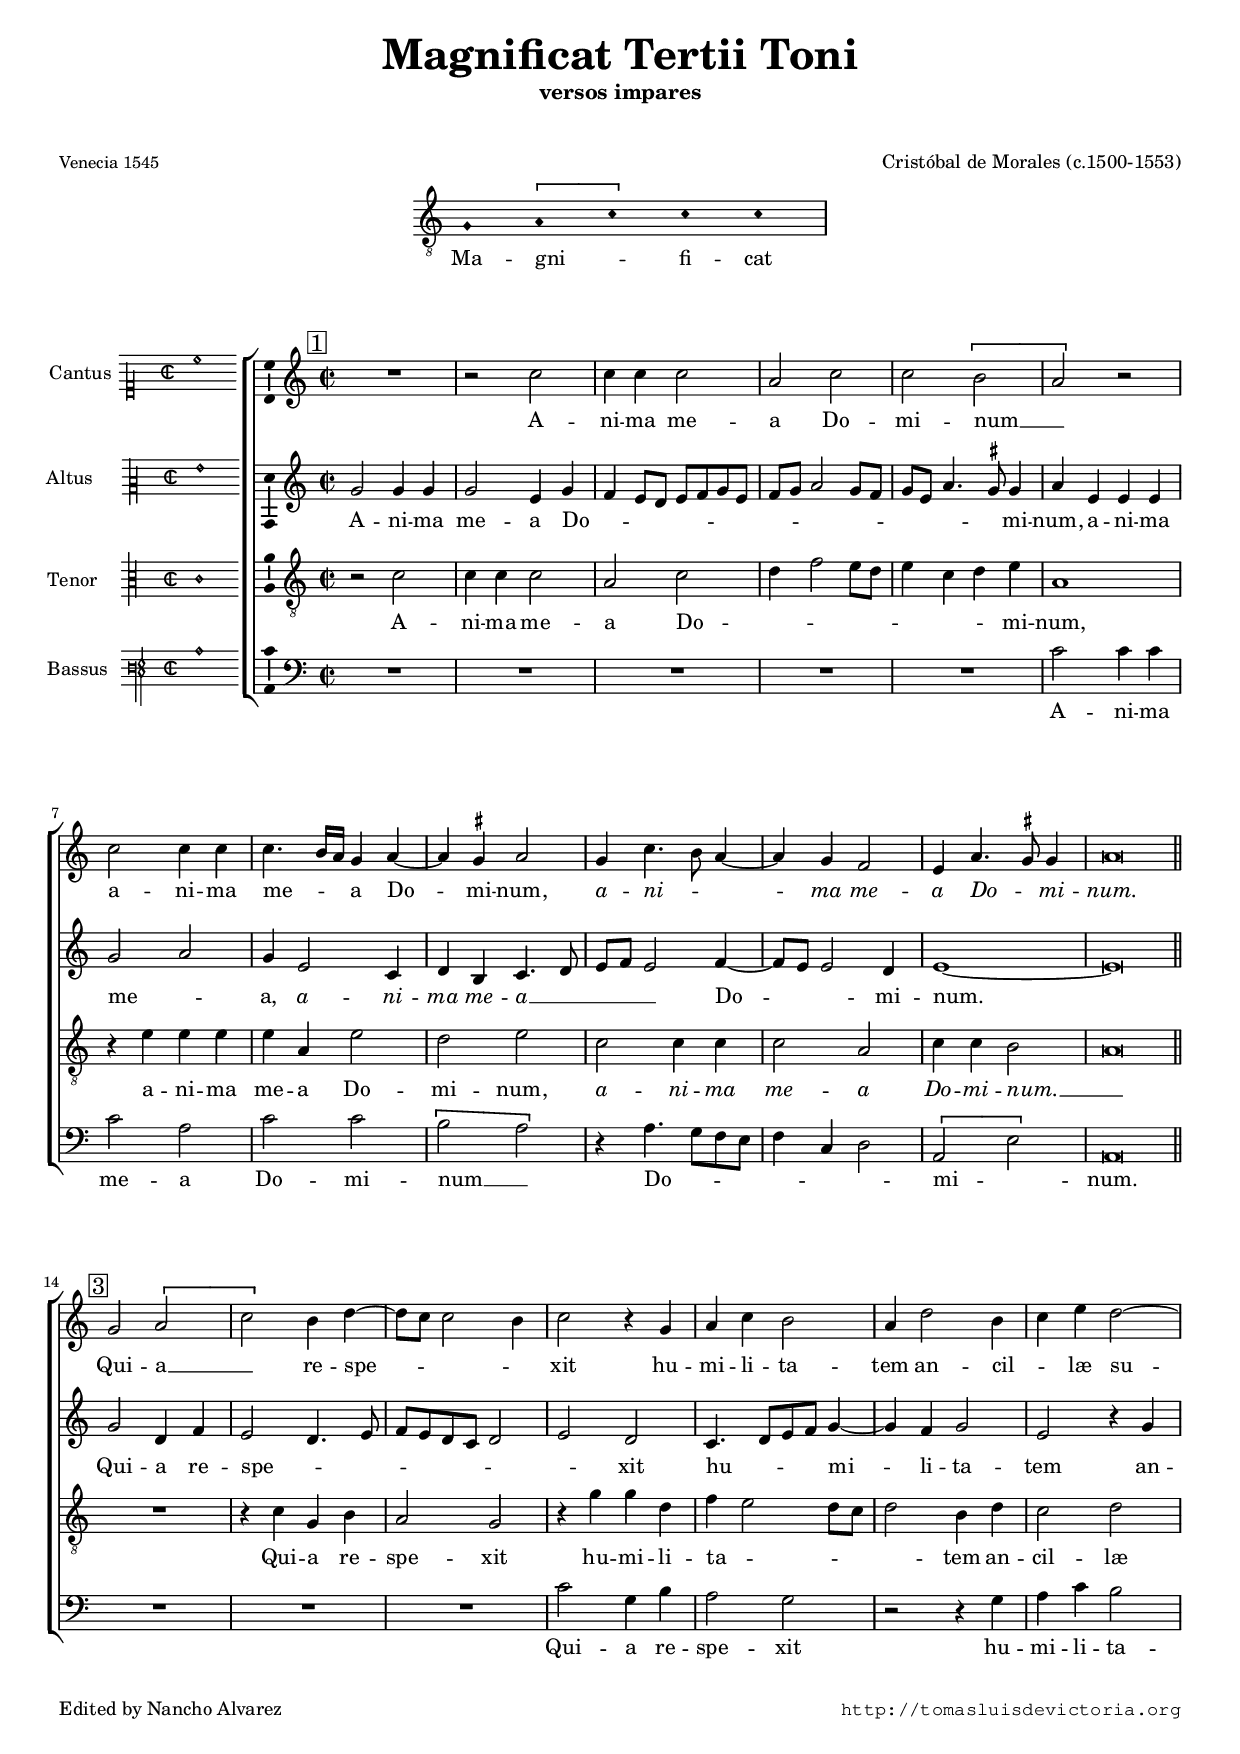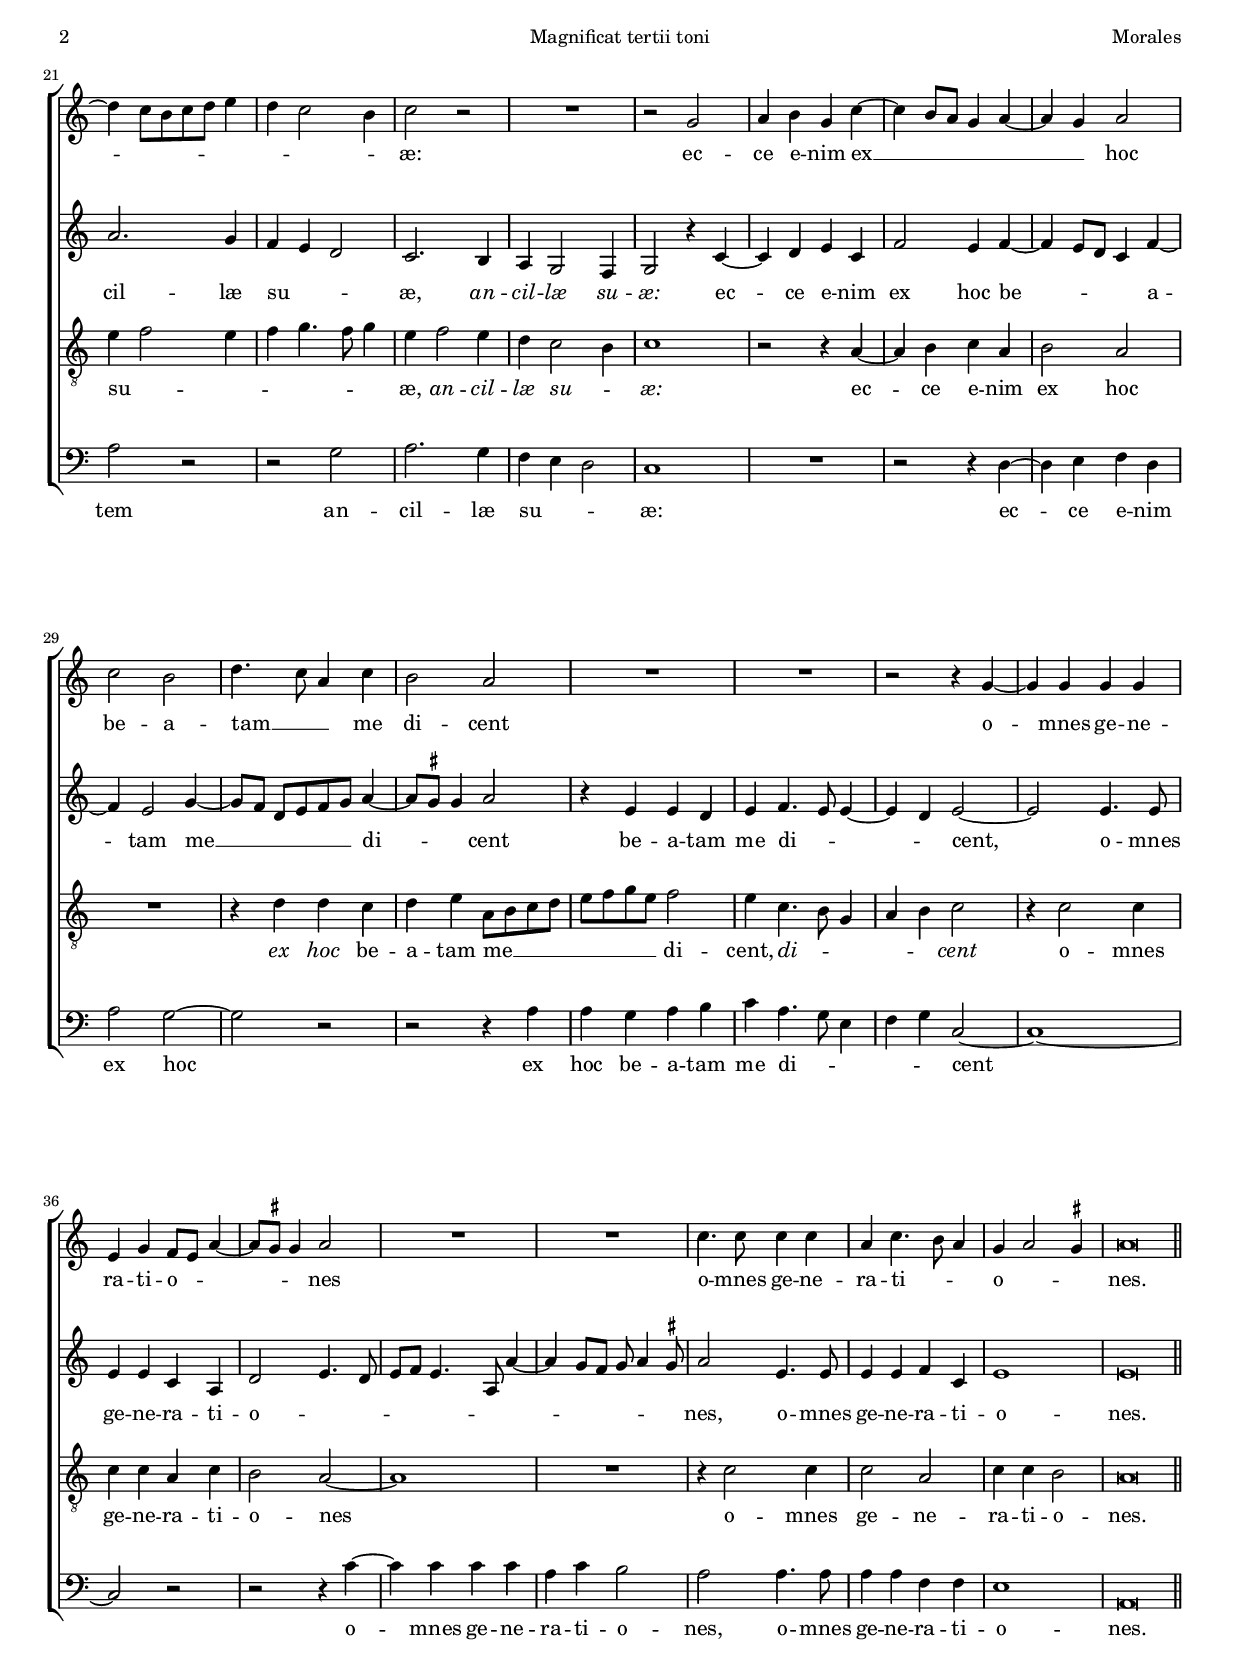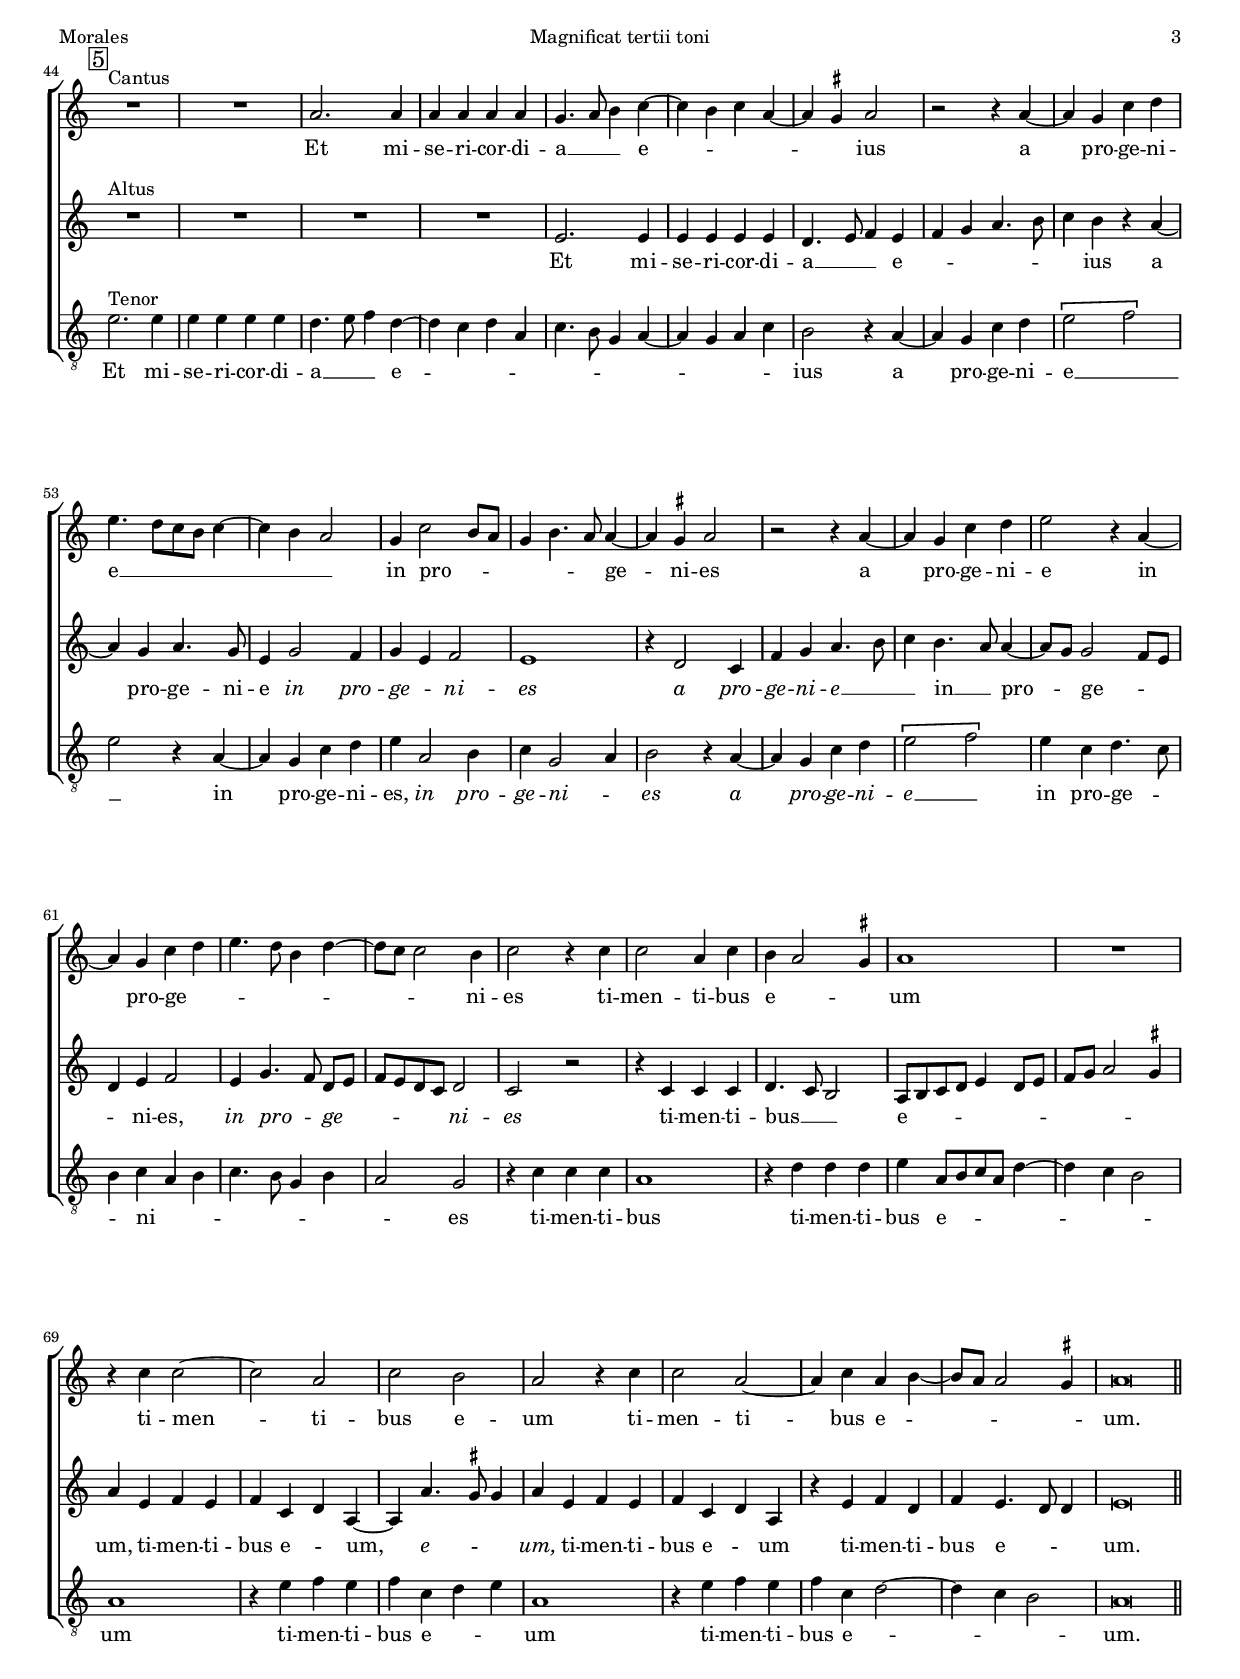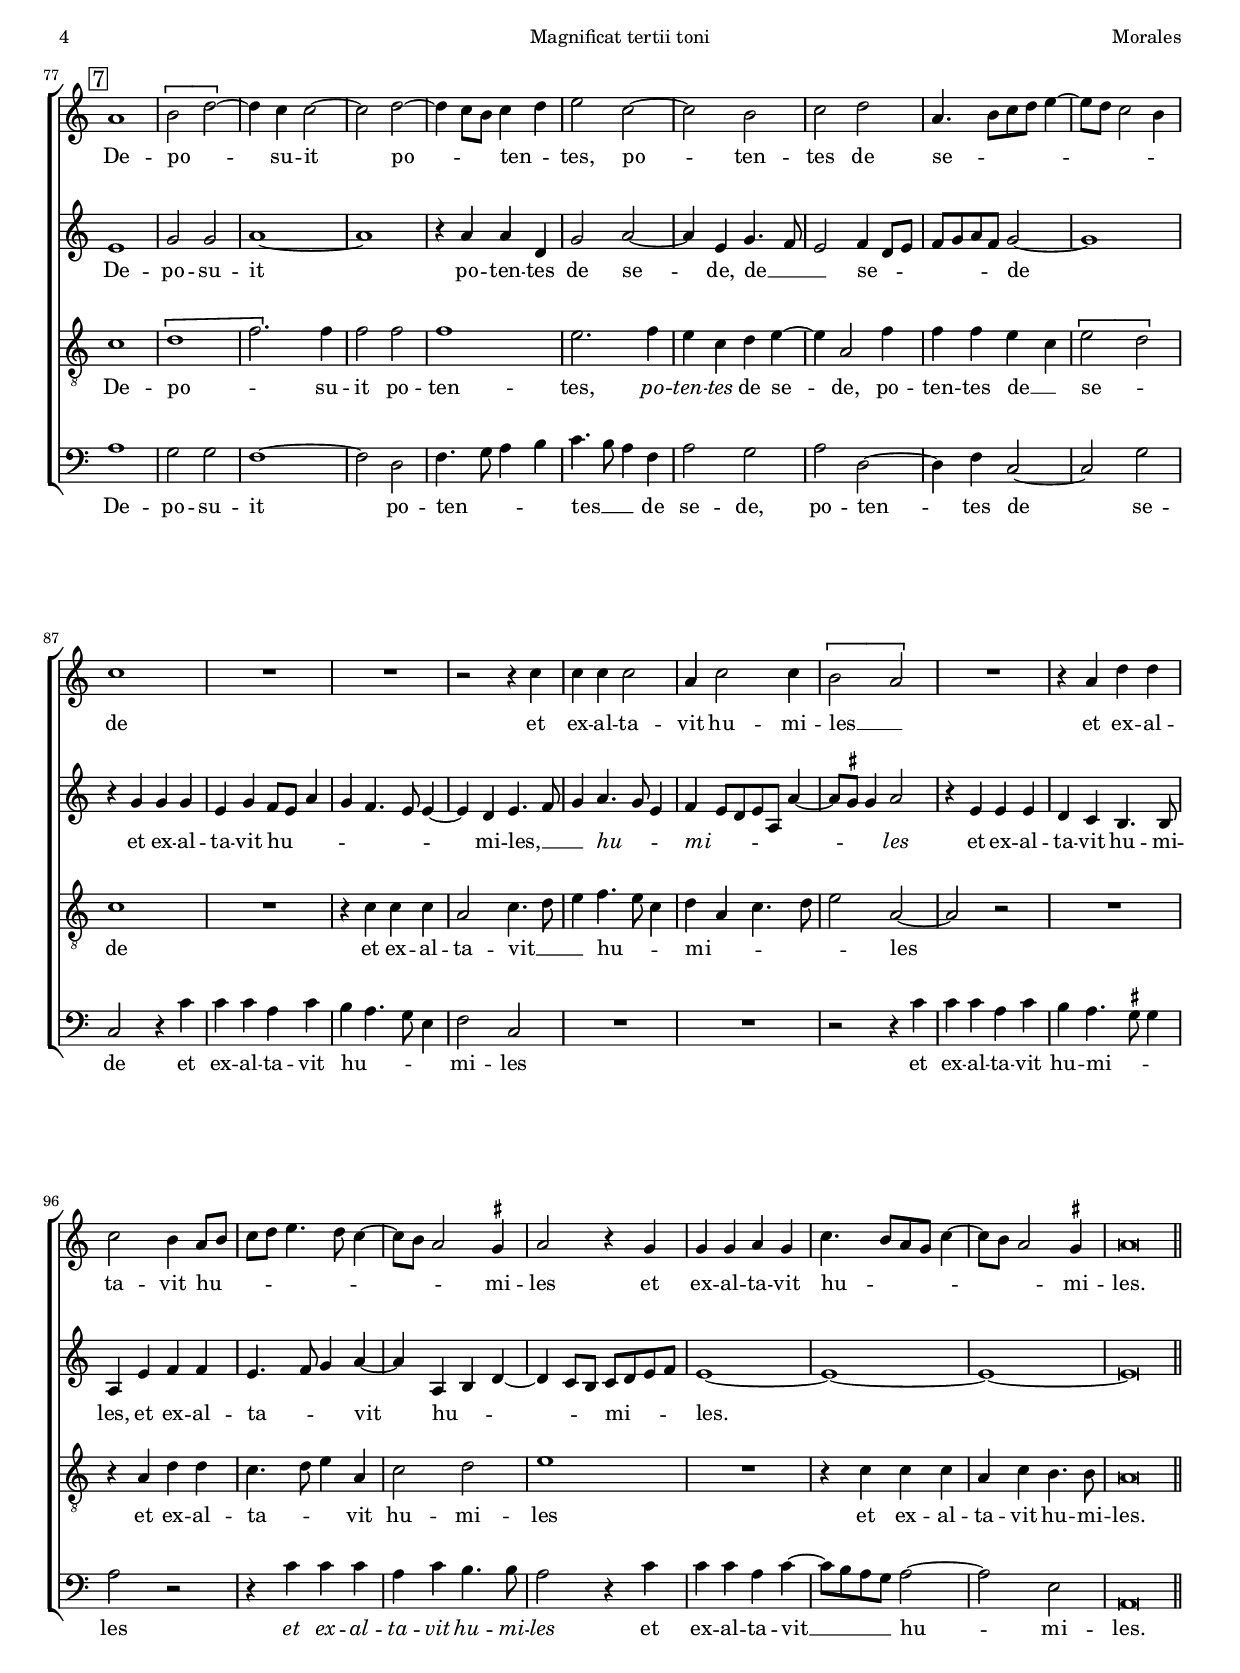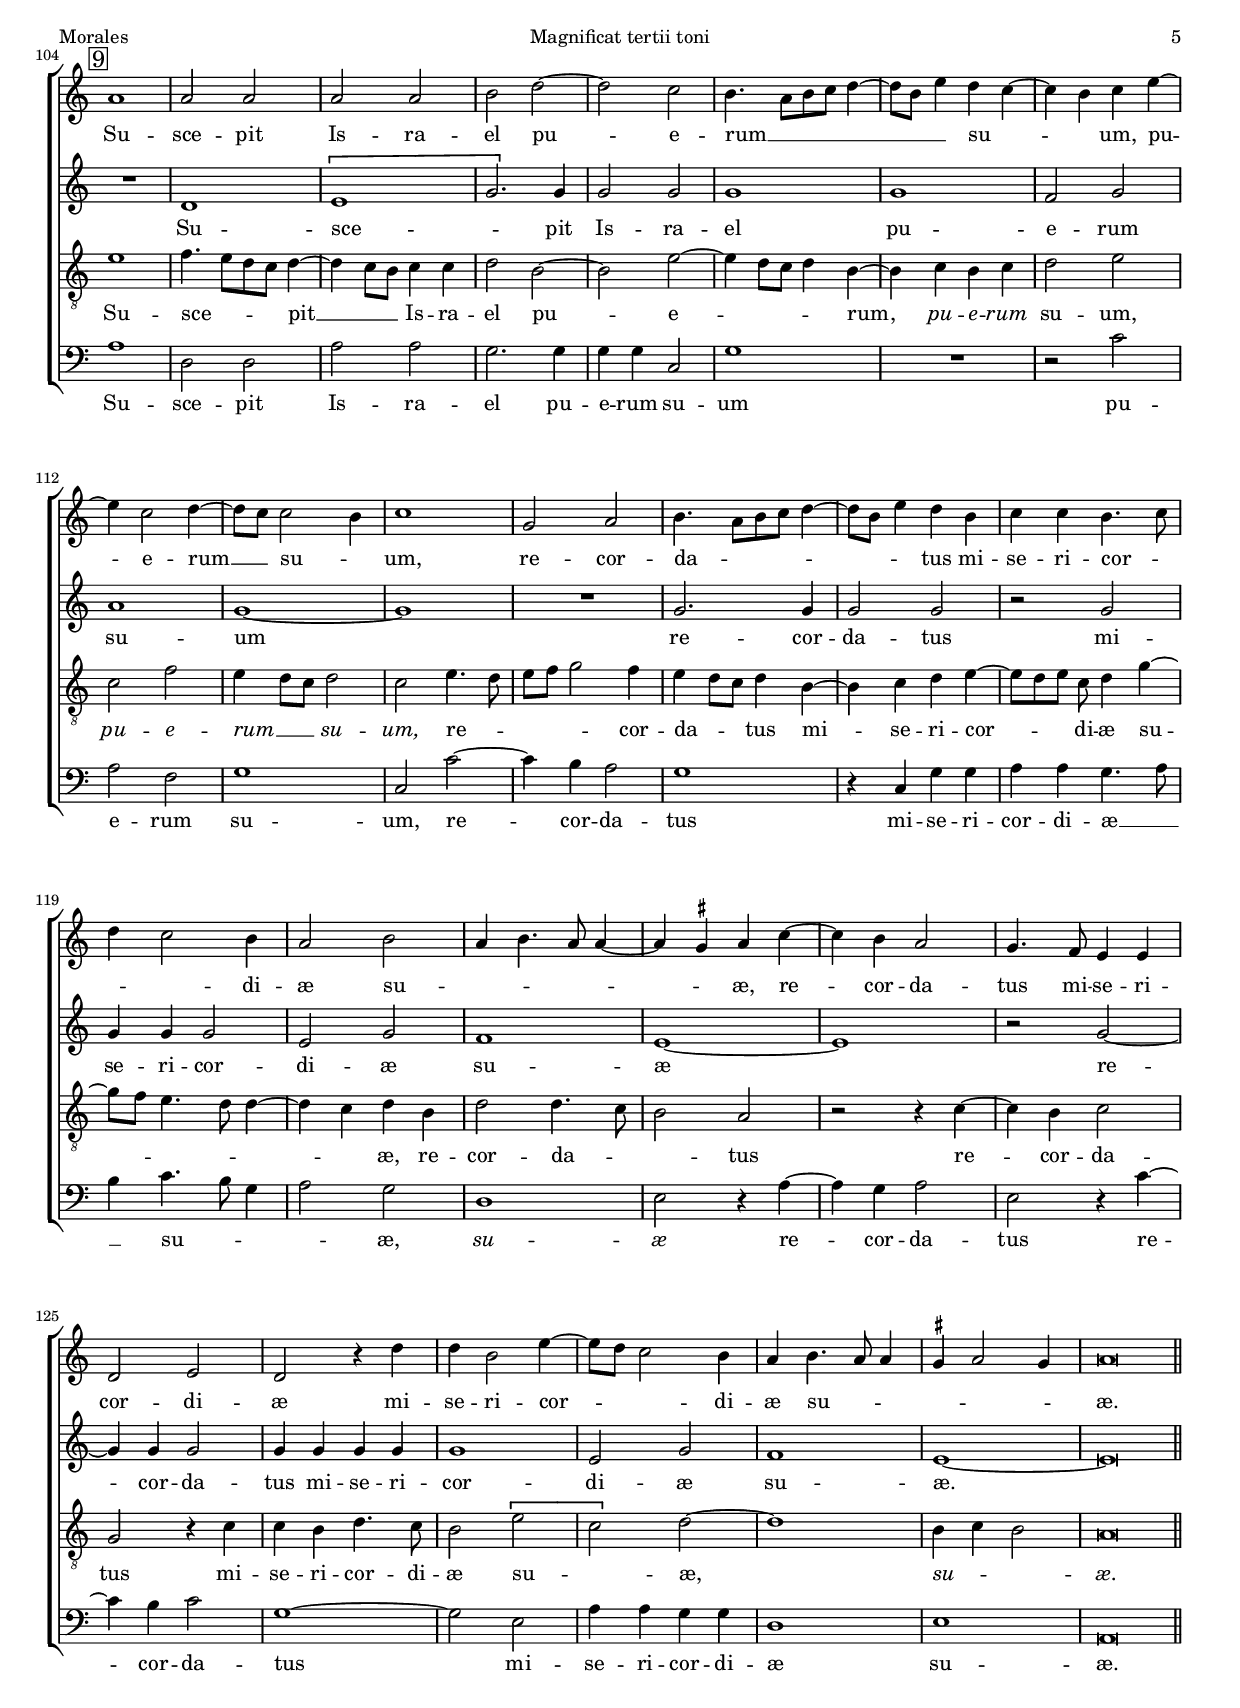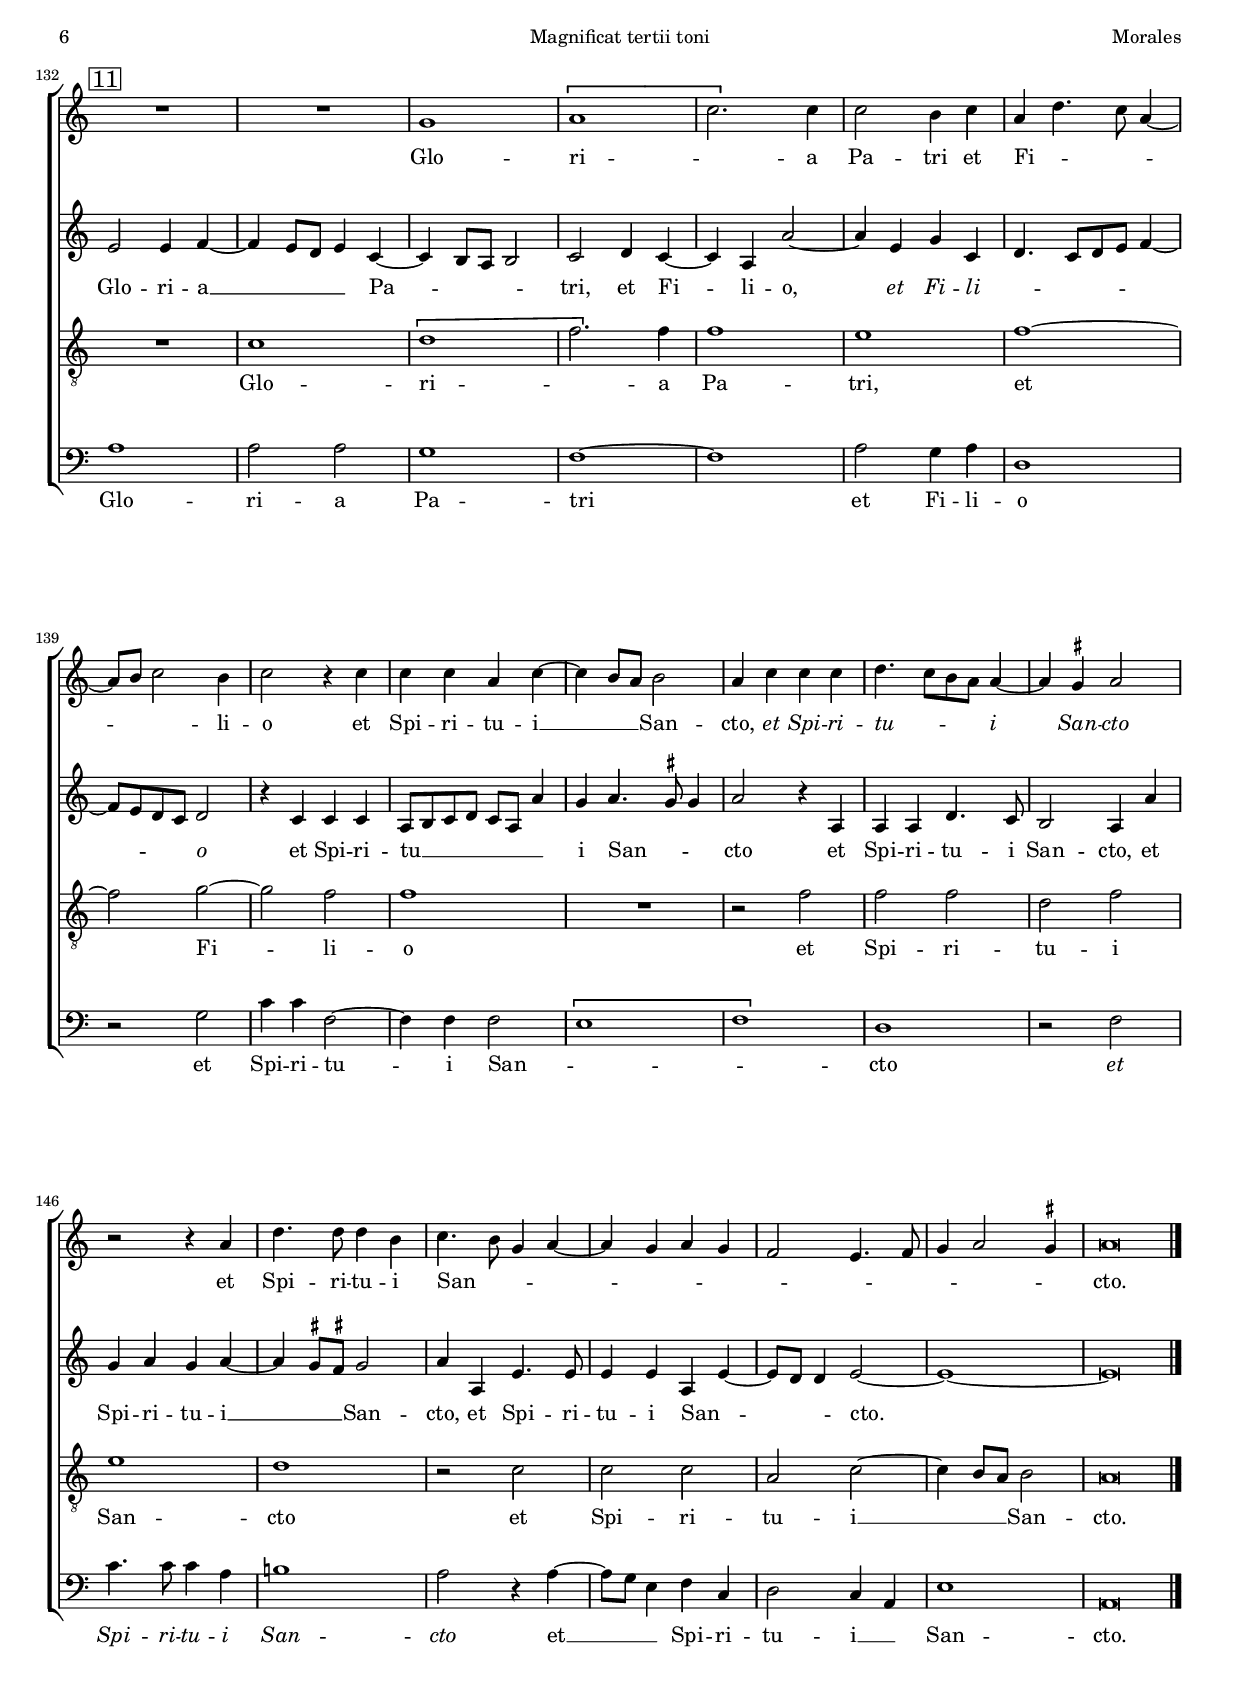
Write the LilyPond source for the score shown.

\version "2.18.0"

#(set-default-paper-size "a4")
#(set-global-staff-size 16.35)
#(ly:set-option 'point-and-click #f)
%mobile -s15.5 -3.2 -ball

italicas=\override LyricText.font-shape = #'italic
rectas=\override LyricText.font-shape = #'upright
ss=\once \set suggestAccidentals = ##t
incipitwidth = 20

htitle="Magnificat tertii toni"
hcomposer="Morales"

\header {
	title=\markup{\fontsize #3 "Magnificat Tertii Toni"}
	subtitle="versos impares"
	subsubtitle=\markup{\column{" " " "}}
	composer="Cristóbal de Morales (c.1500-1553)"
        pdfauthor=\composer
	%opus="(-)"
	poet=\markup{\smaller "Venecia 1545"} % hay muchas más ediciones
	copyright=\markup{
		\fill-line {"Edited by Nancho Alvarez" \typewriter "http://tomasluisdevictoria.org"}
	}
%	tagline=""
}


\score {\transpose c' c' {
<<
         \new Voice = "canto" {
                 \override Staff.TimeSignature.stencil = #'()
                 \override Stem.transparent = ##t
                 \set Score.timing = ##f
                 \override NoteHead.style = #'neomensural         
                 \clef "G_8" 
                 \key c \major
                 g \[a c'\] c' c'  \bar "|"
         }
         \new Lyrics \lyricsto "canto" {
                 Ma -- gni -- _ fi -- cat
         }
>>
        }%transpose

\layout {
        line-width=13\cm 
        indent=6.0\cm
        %tablet indent=4.5\cm
        %tablet line-width=12\cm
        ragged-right = ##f
        \context{\Staff \override LigatureBracket.padding = #1 }
}
}

%tablet \pageBreak

global={\key c \major \time 2/2 
	\mark \markup{\box 1} \skip 1*13 \bar "||" \break
	\mark \markup{\box 3} \skip 1*30 \bar "||" \break
	\mark \markup{\box 5} \skip 1*33 \bar "||" \break
	\mark \markup{\box 7} \skip 1*27 \bar "||" \break
	\mark \markup{\box 9} \skip 1*28 \bar "||" \break
	\mark \markup{\box 11} \skip 1*21 \bar "|."
}


cantus=\relative c''{
	R1
	r2 c
	c4 c c2
	a2 c
	c \[b
	a\] r
	c c4 c 
	c4. b16 a g4 a ~
	a \ss gis a2
	g4 c4. b8 a4 ~
	a g f2
	e4 a4. \ss gis8 gis4
	a\breve*1/2
	g2 \[a
	c\] b4 d ~
	d8 c c2 b4
	c2 r4 g
	a c b2
	a4 d2 b4
	c4 e d2 ~
	d4 c8[ b c d] e4
	d c2 b4
	c2 r
	R1
	r2 g
	a4 b g c ~
	c b8 a g4 a ~
	a g a2
	c2 b
	d4. c8 a4 c
	b2 a
	R1*2
	r2 r4 g ~
	g g g g
	e g f8 e a4 ~
	a8 \ss gis gis4 a2
	R1*2
	c4. c8 c4 c
	a c4. b8 a4
	g4 a2 \ss gis4
	a\breve*1/2
	\once \override Score.TextScript.padding = #1
	s4*0^\markup{"Cantus"}
	R1*2
	a2. a4
	a a a a
	g4. a8 b4 c ~
	c4 b c a ~
	a \ss gis a2
	r2 r4 a ~
	a g c d
	e4. d8[ c b] c4 ~
	c b a2
	g4 c2 b8 a
	g4 b4. a8 a4 ~
	a \ss gis a2
	r2 r4 a ~
	a g c d
	e2 r4 a, ~
	a g c d
	e4. d8 b4 d ~
	d8 c c2 b4
	c2 r4 c
	c2 a4 c
	b4 a2 \ss gis4
	a1
	R1
	r4 c c2 ~
	c a
	c b
	a r4 c
	c2 a ~
	a4 c a b ~
	b8 a a2 \ss gis4
	a\breve*1/2
	a1
	\[b2 d ~ \]
	d4 c c2 ~
	c d ~
	d4 c8 b c4 d
	e2 c ~
	c b
	c d
	a4. b8[ c d] e4 ~
	e8 d c2 b4
	c1
	R1*2
	r2 r4 c
	c c c2
	a4 c2 c4
	\[b2 a\]
	R1
	r4 a d d
	c2 b4 a8 b
	c d e4. d8 c4 ~
	c8 b a2 \ss gis4
	a2 r4 g
	g g a g
	c4. b8[ a g] c4 ~
	c8 b a2 \ss gis4
	a\breve*1/2
	a1
	a2 a
	a a
	b d ~
	d c
	b4. a8[ b c] d4 ~
	d8 b e4 d c ~
	c b c e ~
	e c2 d4 ~
	d8 c c2 b4
	c1
	g2 a
	b4. a8[ b c] d4 ~
	d8 b e4 d b
	c c b4. c8
	d4 c2 b4
	a2 b
	a4 b4. a8 a4 ~
	a \ss gis a c ~
	c b a2
	g4. f8 e4 e
	d2 e
	d r4 d'
	d b2 e4 ~
	e8 d c2 b4
	a4 b4. a8 a4
	\ss gis4 a2 gis4 % mejor g4 a2 \ss gis4 ??
	a\breve*1/2
	R1*2
	g1
	\[a
	c2.\] c4
	c2 b4 c
	a d4. c8 a4 ~
	a8 b c2 b4
	c2 r4 c
	c c a c ~
	c b8 a b2
	a4 c c c
	d4. c8[ b a] a4 ~
	a \ss gis a2
	r2 r4 a
	d4. d8 d4 b
	c4. b8 g4 a ~
	a g a g
	f2 e4. f8
	g4 a2 \ss gis4
	a\breve*1/2
}

altus=\relative c''{
	g2 g4 g
	g2 e4 g
	f4 e8 d e f g e
	f g a2 g8 f
	g e a4. \ss gis8 gis4
	a4 e e e
	g2 a
	g4 e2 c4
	d b c4. d8
	e f e2 f4 ~
	f8 e e2 d4
	e1 ~
	e\breve*1/2
	g2 d4 f
	e2 d4. e8
	f e d c d2
	e d
	c4. d8[ e f] g4 ~
	g4 f g2
	e2 r4 g
	a2. g4
	f e d2
	c2. b4
	a4 g2 f4
	g2 r4 c ~
	c d e c
	f2 e4 f ~
	f e8 d c4 f ~
	f e2 g4 ~
	g8[ f] d[ e f g] a4 ~
	a8 \ss gis gis4 a2
	r4 e e d
	e f4. e8 e4 ~
	e4 d e2 ~
	e e4. e8
	e4 e c a
	d2 e4. d8
	e f e4. a,8 a'4 ~
	a4 g8 f g8 a4 \ss gis8
	a2 e4. e8
	e4 e f c
	e1
	e\breve*1/2
	s4*0^\markup{"Altus"}
	R1*4
	e2. e4
	e e e e
	d4. e8 f4 e
	f g a4. b8
	c4 b r4 a ~
	a g a4. g8
	e4 g2 f4
	g4 e f2
	e1
	r4 d2 c4
	f g a4. b8
	c4 b4. a8 a4 ~
	a8 g g2 f8 e
	d4 e f2
	e4 g4. f8 d[ e]
	f e d c d2
	c r
	r4 c c c
	d4. c8 b2
	a8 b c d e4 d8 e
	f g a2 \ss gis4
	a4 e f e
	f c d a ~
	a a'4. \ss gis8 gis4
	a4 e f e
	f c d a
	r4 e' f d
	f e4. d8 d4
	e\breve*1/2
	e1
	g2 g 
	a1 ~
	a 
	r4 a a d,
	g2 a ~
	a4 e g4. f8
	e2 f4 d8 e
	f g a f g2 ~
	g1
	r4 g g g
	e4 g f8 e a4
	g f4. e8 e4 ~
	e d e4. f8
	g4 a4. g8 e4
	f e8[ d e a,] a'4 ~
	a8 \ss gis8 gis4 a2
	r4 e e e
	d c b4. b8
	a4 e' f f
	e4. f8 g4 a ~
	a a, b d ~
	d c8 b c d e f
	e1 ~
	e ~
	e ~
	e\breve*1/2
	R1
	d1
	\[e
	g2.\] g4
	g2 g 
	g1
	g1
	f2 g
	a1
	g ~
	g
	R1
	g2. g4
	g2 g
	r2 g
	g4 g g2
	e g
	f1
	e ~
	e
	r2 g ~
	g4 g g2
	g4 g g g
	g1
	e2 g
	f1
	e ~
	e\breve*1/2
	e2 e4 f ~
	f e8 d e4 c ~
	c b8 a b2
	c2 d4 c ~
	c a a'2 ~
	a4 e g c,
	d4. c8[ d e] f4 ~
	f8 e d c d2
	r4 c c c
	a8 b c d c a a'4
	g4 a4. \ss gis8 gis4
	a2 r4 a,
	a a d4. c8
	b2 a4 a'
	g a g a ~
	a \ss gis8 \ss fis gis2
	a4 a, e'4. e8
	e4 e a, e' ~
	e8 d d4 e2 ~
	e1 ~
	e\breve*1/2
}

tenor=\relative c'{
	r2 c
	c4 c c2
	a c
	d4 f2 e8 d
	e4 c d e
	a,1
	r4 e' e e
	e a, e'2
	d2 e
	c c4 c
	c2 a
	c4 c b2
	a\breve*1/2
	R1
	r4 c g b
	a2 g
	r4 g' g d
	f4 e2 d8 c
	d2 b4 d
	c2 d
	e4 f2 e4
	f g4. f8 g4
	e4 f2 e4
	d c2 b4
	c1
	r2 r4 a ~
	a b c a
	b2 a
	R1
	r4 d d c
	d e a,8 b c d
	e f g e f2
	e4 c4. b8 g4
	a4 b c2
	r4 c2 c4
	c c a c
	b2 a ~
	a1
	R1
	r4 c2 c4
	c2 a
	c4 c b2
	a\breve*1/2
	s4*0^\markup{"Tenor"}
	e'2. e4
	e e e e
	d4. e8 f4 d ~
	d c d a
	c4. b8 g4 a ~
	a g a c
	b2 r4 a ~
	a g c d
	\[e2 f\]
	e r4 a, ~
	a g c d 
	e4 a,2 b4
	c4 g2 a4
	b2 r4 a ~
	a g c d
	\[e2 f\]
	e4 c d4. c8
	b4 c a b
	c4. b8 g4 b
	a2 g
	r4 c c c
	a1
	r4 d d d
	e a,8[ b c a] d4 ~
	d c b2
	a1
	r4 e' f e
	f c d e
	a,1
	r4 e' f e
	f c d2 ~
	d4 c b2
	a\breve*1/2
	c1
	\[d1
	f2.\] f4
	f2 f
	f1
	e2. f4
	e4 c d e ~
	e4 a,2 f'4
	f f e c
	\[e2 d\]
	c1
	R1
	r4 c c c
	a2 c4. d8
	e4 f4. e8 c4
	d a c4. d8
	e2 a, ~
	a r
	R1
	r4 a d d
	c4. d8 e4 a,
	c2 d
	e1
	R1
	r4 c c c
	a c b4. b8
	a\breve*1/2
	e'1
	f4. e8[ d c] d4 ~
	d c8 b c4 c
	d2 b ~
	b e ~
	e4 d8 c d4 b ~
	b c b c
	d2 e
	c f
	e4 d8 c d2
	c e4. d8
	e f g2 f4
	e d8 c d4 b ~
	b c d e ~
	e8[ d e] c d4 g ~
	g8 f e4. d8 d4 ~
	d4 c d b
	d2 d4. c8
	b2 a
	r2 r4 c ~
	c b c2
	g r4 c
	c b d4. c8
	b2 \[e
	c\] d ~
	d1
	b4 c b2
	a\breve*1/2
	R1
	c1
	\[d
	f2.\] f4
	f1
	e
	f ~
	f2 g ~
	g f
	f1
	R1
	r2 f
	f f
	d f
	e1
	d
	r2 c
	c c
	a c ~
	c4 b8 a b2
	a\breve*1/2
}

bassus=\relative c'{
	R1*5
	c2 c4 c
	c2 a
	c c
	\[b a\]
	r4 a4. g8 f e
	f4 c d2
	\[a2 e'\]
	a,\breve*1/2
	R1*3
	c'2 g4 b
	a2 g
	r2 r4 g
	a c b2
	a2 r
	r g 
	a2. g4
	f e d2
	c1
	R1
	r2 r4 d ~
	d e f d
	a'2 g ~
	g r
	r r4 a
	a g a b
	c4 a4. g8 e4
	f g c,2 ~
	c1 ~
	c2 r
	r r4 c' ~
	c c c c
	a4 c b2
	a a4. a8
	a4 a f f
	e1
	a,\breve*1/2
	R1*33
	a'1
	g2 g
	f1 ~
	f2 d
	f4. g8 a4 b
	c4. b8 a4 f
	a2 g
	a d, ~
	d4 f c2 ~
	c g'
	c, r4 c'
	c4 c a c
	b a4. g8 e4 
	f2 c
	R1*2
	r2 r4 c'
	c c a c
	b a4. \ss gis8 gis4
	a2 r
	r4 c c c
	a c b4. b8 
	a2 r4 c
	c c a c ~
	c8 b a g a2 ~
	a e
	a,\breve*1/2
	a'1
	d,2 d
	a' a
	g2. g4
	g g c,2
	g'1
	R1
	r2 c
	a f
	g1
	c,2 c' ~
	c4 b a2
	g1
	r4 c, g' g
	a a g4. a8
	b4 c4. b8 g4 
	a2 g
	d1
	e2 r4 a ~
	a g a2
	e r4 c' ~
	c b c2
	g1 ~
	g2 e
	a4 a g g
	d1
	e
	a,\breve*1/2
	a'1
	a2 a
	g1
	f ~
	f
	a2 g4 a
	d,1
	r2 g
	c4 c f,2 ~
	f4 f f2
	\[e1
	f\]
	d1
	r2 f
	c'4. c8 c4 a
	b!1
	a2 r4 a ~
	a8 g e4 f c
	d2 c4 a
	e'1
	a,\breve*1/2
}

textocantus=\lyricmode{
A -- ni -- ma me -- a Do -- mi -- num __ _ 
a -- ni -- ma me -- _ _ a Do -- mi -- num,
\italicas
a -- ni -- _ _ ma me -- a Do -- _ mi -- num.
\rectas
Qui -- a __ _ re -- spe -- _ _ _ xit hu -- mi -- li -- ta -- tem
an -- cil -- _ læ su -- _ _ _ _ _ _ _ _ æ:
ec -- ce e -- nim ex __ _ _ _ _ _ hoc
be -- a -- tam __ _ _ me di -- cent
o -- mnes ge -- ne -- ra -- ti -- o -- _ _ _ _ nes
o -- mnes ge -- ne -- ra -- ti -- _ _ o -- _ _ nes.
Et mi -- se -- ri -- cor -- di -- a __ _ _ e -- _ _ _ _ ius
a pro -- ge -- ni -- e __ _ _ _ _ _ _ 
in pro -- _ _ _ _ _ ge -- ni -- es
a pro -- ge -- ni -- e 
in pro -- ge -- _ _ _ _ _ _ _ ni -- es
ti -- men -- ti -- bus e -- _ _ um
ti -- men -- ti -- bus e -- um
ti -- men -- ti -- bus e -- _ _ _ _ um.
De -- po -- _ su -- it
po -- _ _ ten -- _ tes,
po -- ten -- tes
de se -- _ _ _ _ _ _ _ de
et ex -- al -- ta -- vit hu -- mi -- les __ _ 
et ex -- al -- ta -- vit hu -- _ _ _ _ _ _ _ _ mi -- les
et ex -- al -- ta -- vit hu -- _ _ _ _ _ _ mi -- les.
Su -- sce -- pit Is -- ra -- el pu -- e -- rum __ _ _ _ _ _ _ su -- _ _ um,
pu -- e -- rum __ _ su -- _ um,
re -- cor -- da -- _ _ _ _ _ _ tus mi -- se -- ri -- cor -- _ _ _ di -- æ
su -- _ _ _ _ _ æ,
re -- cor -- da -- tus mi -- se -- ri -- cor -- di -- æ
mi -- se -- ri -- cor -- _ _ di -- æ su -- _ _ _ _ _ æ.
Glo -- ri -- _ a Pa -- tri
et Fi -- _ _ _ _ _ li -- o
et Spi -- ri -- tu -- i __ _ _ San -- cto,
\italicas
et Spi -- ri -- tu -- _ _ _ i San -- cto
\rectas
et Spi -- ri -- tu -- i San -- _ _ _ _ _ _ _ _ _ _ _ _ cto.
}

textoaltus=\lyricmode{
A -- ni -- ma me -- a Do -- _ _ _ _ _ _ _ _ _ _ _ _ _ _ _ _ mi -- num,
a -- ni -- ma me -- _ a,
\italicas
a -- ni -- ma me -- a __ _ _ _ _ 
\rectas
Do -- _ _ mi -- num.
Qui -- a re -- spe -- _ _ _ _ _ _ _ _ xit
hu -- _ _ _ mi -- li -- ta -- tem
an -- cil -- læ su -- _ _ æ,
\italicas
an -- cil -- læ su -- æ:
\rectas
ec -- ce e -- nim ex hoc be -- _ _ _ a -- tam me __ _ _ _ _ _ di -- _ _ cent
be -- a -- tam me di -- _ _ _ cent,
o -- mnes ge -- ne -- ra -- ti -- o -- _ _ _ _ _ _ _ _ _ _ _ _ nes,
o -- mnes ge -- ne -- ra -- ti -- o -- nes.
Et mi -- se -- ri -- cor -- di -- a __ _ _ e -- _ _ _ _ _ ius
a pro -- ge -- ni -- e
\italicas
in pro -- ge -- _ ni -- es
a pro -- ge -- ni -- e __ _ _ 
\rectas
in __ _ pro -- _ ge -- _ _ _ ni -- es,
\italicas
in pro -- _ ge -- _ _ _ _ _ ni -- es
\rectas
ti -- men -- ti -- bus __ _ _ 
e -- _ _ _ _ _ _ _ _ _ _ um,
ti -- men -- ti -- bus e -- _ um,
\italicas
e -- _ _ um,
\rectas
ti -- men -- ti -- bus e -- _ um
ti -- men -- ti -- bus e -- _ _ um.
De -- po -- su -- it
po -- ten -- tes de se -- de,
de __ _ _ se -- _ _ _ _ _ _ de
et ex -- al -- ta -- vit hu -- _ _ _ _ _ _ mi -- les, __ _ _ 
\italicas
hu -- _ _ mi -- _ _ _ _ _ _ _ les
\rectas
et ex -- al -- ta -- vit hu -- mi -- les,
et ex -- al -- ta -- _ _ vit 
hu -- _ _ _ _ mi -- _ _ _ les.
Su -- sce -- _ pit Is -- ra -- el
pu -- e -- rum
su -- um
re -- cor -- da -- tus
mi -- se -- ri -- cor -- di -- æ su -- æ
re -- cor -- da -- tus
mi -- se -- ri -- cor -- di -- æ su -- æ.
Glo -- ri -- a __ _ _ _ Pa -- _ _ _ tri,
et Fi -- li -- o,
\italicas
et Fi -- li -- _ _ _ _ _ _ _ _ o
\rectas
et Spi -- ri -- tu __ _ _ _ _ _ _ i San -- _ _ cto
et Spi -- ri -- tu -- i San -- cto,
et Spi -- ri -- tu -- i __ _ _ San -- cto,
et Spi -- ri -- tu -- i San -- _ _ _ cto.
}

textotenor=\lyricmode{
A -- ni -- ma me -- a Do -- _ _ _ _ _ _ _ mi -- num,
a -- ni -- ma me -- a Do -- mi -- num,
\italicas
a -- ni -- ma me -- a Do -- mi -- num. __ _ 
\rectas
Qui -- a re -- spe -- xit
hu -- mi -- li -- ta -- _ _ _ _ tem 
an -- cil -- læ su -- _ _ _ _ _ _ æ,
\italicas
an -- cil -- læ su -- _ æ:
\rectas
ec -- ce e -- nim ex hoc
\italicas
ex hoc
\rectas
be -- a -- tam me __ _ _ _ _ _ _ _ di -- cent,
\italicas
di -- _ _ _ _ cent % CSIC: me __ _ _ di -- _ cent
\rectas
o -- mnes ge -- ne -- ra -- ti -- o -- nes
o -- mnes ge -- ne -- ra -- ti -- o -- nes.
Et mi -- se -- ri -- cor -- di -- a __ _ _ 
e -- _ _ _ _ _ _ _ _ _ _ ius
a pro -- ge -- ni -- e __ _ _ 
in pro -- ge -- ni -- es,
\italicas
in pro -- ge -- ni -- _ es
a pro -- ge -- ni -- e __ _ 
\rectas
in pro -- ge -- _ _ ni -- _ _ _ _ _ _ _ es
ti -- men -- ti -- bus
ti -- men -- ti -- bus e -- _ _ _ _ _ _ um
ti -- men -- ti -- bus e -- _ _ um
ti -- men -- ti -- bus e -- _ _ _ um.
De -- po -- _ su -- it po -- ten -- tes,
\italicas
po -- ten -- tes
\rectas
de se -- de,
po -- ten -- tes de __ _ se -- _ de
et ex -- al -- ta -- vit __ _ _ hu -- _ _ mi -- _ _ _ _ les
et ex -- al -- ta -- _ _ vit hu -- mi -- les
et ex -- al -- ta -- vit hu -- mi -- les.
Su -- sce -- _ _ _ pit __ _ _ Is -- ra -- el
pu -- e -- _ _ _ rum,
\italicas
pu -- e -- rum
\rectas
su -- um,
\italicas
pu -- e -- rum __ _ _ su -- um,
\rectas
re -- _ _ _ _ cor -- da -- _ _ tus
mi -- se -- ri -- cor -- _ _ di -- æ su -- _ _ _ _ _ æ,
re -- cor -- da -- _ _ tus
re -- cor -- da -- tus
mi -- se -- ri -- cor -- di -- æ su -- _ æ,
\italicas
su -- _ _ æ.
\rectas
Glo -- ri -- _ a Pa -- tri,
et Fi -- li -- o
et Spi -- ri -- tu -- i San -- cto
et Spi -- ri -- tu -- i __ _ _ San -- cto.
}

textobassus=\lyricmode{
A -- ni -- ma me -- a Do -- mi -- num __ _ 
Do -- _ _ _ _ _ _ mi -- _ num.
Qui -- a re -- spe -- xit
hu -- mi -- li -- ta -- tem
an -- cil -- læ su -- _ _ æ:
ec -- ce e -- nim ex hoc
ex hoc be -- a -- tam me di -- _ _ _ _ cent
o -- mnes ge -- ne -- ra -- ti -- o -- nes,
o -- mnes ge -- ne -- ra -- ti -- o -- nes.
De -- po -- su -- it po -- ten -- _ _ _ tes __ _ _ 
de se -- de,
po -- ten -- tes de se -- de
et ex -- al -- ta -- vit hu -- _ _ _ mi -- les
et ex -- al -- ta -- vit hu -- mi -- _ _ les
\italicas
et ex -- al -- ta -- vit hu -- mi -- les
\rectas
et ex -- al -- ta -- vit __ _ _ _ hu -- mi -- les.
Su -- sce -- pit Is -- ra -- el pu -- e -- rum su -- um
pu -- e -- rum su -- um,
re -- cor -- da -- tus
mi -- se -- ri -- cor -- di -- æ __ _ _ su -- _ _ _ æ,
\italicas
su -- æ
\rectas
re -- cor -- da -- tus
re -- cor -- da -- tus mi -- se -- ri -- cor -- di -- æ su -- æ.
Glo -- ri -- a Pa -- tri
et Fi -- li -- o
et Spi -- ri -- tu -- i San -- _ _ cto
\italicas
et Spi -- ri -- tu -- i San -- cto
\rectas
et __ _ _ Spi -- ri -- tu -- i __ _ San -- cto.
}

incipitcantus=\markup{
	\score{
		{ 
		\set Staff.instrumentName="Cantus "
		\override NoteHead.style = #'neomensural
		\override Rest.style = #'neomensural
		\override Staff.TimeSignature.style = #'neomensural
		\cadenzaOn 
		\clef "petrucci-c1"
		\key c \major
		\time 2/2
		c''1
		} 
	\layout {
		\context {\Voice
			\remove Ligature_bracket_engraver
			\consists Mensural_ligature_engraver
		}
		line-width=\incipitwidth
		indent = 0
	}
	}
}


incipitaltus=\markup{
	\score{
		{ 
		\set Staff.instrumentName="Altus     "
		\override NoteHead.style = #'neomensural
		\override Rest.style = #'neomensural
		\override Staff.TimeSignature.style = #'neomensural
		\cadenzaOn 
		\clef "petrucci-c2"
		\key c \major
		\time 2/2
		g'1
		} 
	\layout {
		\context {\Voice
			\remove Ligature_bracket_engraver
			\consists Mensural_ligature_engraver
		}
		line-width=\incipitwidth
		indent = 0
	}
	}
}

incipittenor=\markup{
	\score{
		{ 
		\set Staff.instrumentName="Tenor    "
		\override NoteHead.style = #'neomensural 
		\override Rest.style = #'neomensural
		\override Staff.TimeSignature.style = #'neomensural
		\cadenzaOn 
		\clef "petrucci-c3"
		\key c \major
		\time 2/2
		c'1
		} 
	\layout {
		\context {\Voice
			\remove Ligature_bracket_engraver
			\consists Mensural_ligature_engraver
		}
		line-width=\incipitwidth
		indent=0
	}
	}
}

incipitbassus=\markup{
	\score{
		{ 
		\set Staff.instrumentName="Bassus  "
		\override NoteHead.style = #'neomensural 
		\override Rest.style = #'neomensural
		\override Staff.TimeSignature.style = #'neomensural
		\cadenzaOn 
		\clef "petrucci-f3"
		\key c \major
		\time 2/2
		c'1
		} 
	\layout {
		\context {\Voice
			\remove Ligature_bracket_engraver
			\consists Mensural_ligature_engraver
		}
		line-width=\incipitwidth
		indent=0
	}
	}
}



\score {\transpose c' c'{
\new ChoirStaff<<

	\new Staff <<\global
	\new Voice="v1" {
		\set Staff.instrumentName=\incipitcantus
		\clef "treble"
		\cantus }
	\new Lyrics \lyricsto "v1" {\textocantus }
	>>

	\new Staff <<\global
	\new Voice="v2" {
		\set Staff.instrumentName=\incipitaltus
		\clef "treble"
		\altus }
	\new Lyrics \lyricsto "v2" {\textoaltus }
	>>
	
	\new Staff <<\global
	\new Voice="v3" {
		\set Staff.instrumentName=\incipittenor
		\clef "G_8"
		\tenor }
	\new Lyrics \lyricsto "v3" {\textotenor }
	>>

	\new Staff <<\global
	\new Voice="v4" {
		\set Staff.instrumentName=\incipitbassus
		\clef "bass"
		\bassus }
	\new Lyrics \lyricsto "v4" {\textobassus }
	>>
	
>>

	}%transpose

	
	

\layout{ 
	\context {\Lyrics 
		\override VerticalAxisGroup.staff-affinity = #UP
		\override VerticalAxisGroup.nonstaff-relatedstaff-spacing =
			#'((basic-distance . 0) (minimum-distance . 0) (padding . 1))
		\override LyricText.font-size = #1.2
		\override LyricHyphen.minimum-distance = #0.5
	}
	\context {\Score 
		\override BarNumber.padding = #2 
	}
	\context {\Voice 
		%melismaBusyProperties = #'()
		%autoBeaming = ##f
	}
	\context { \Staff \RemoveEmptyStaves }
	\context {\Staff 
		\override VerticalAxisGroup.staff-staff-spacing =
			#'((basic-distance . 11) (minimum-distance . 0) (padding . 1))
		\consists Ambitus_engraver 
		\override LigatureBracket.padding = #1
	}
}

%\midi {}

}


\paper{
	evenHeaderMarkup=\markup  \fill-line { \fromproperty #'page:page-number-string \htitle \hcomposer }
	oddHeaderMarkup= \markup  \fill-line { \on-the-fly #not-first-page \hcomposer \on-the-fly #not-first-page \htitle \on-the-fly #not-first-page \fromproperty #'page:page-number-string }
	%system-count=8
	ragged-last-bottom = ##f
	indent=3.3\cm
	system-system-spacing =
	#'((basic-distance . 20) (minimum-distance . 0) (padding . 5))
	top-system-spacing = % header
	#'((basic-distance . 8) (minimum-distance . 0) (padding . 0))
	last-bottom-spacing = % footer
	#'((basic-distance . 12) (minimum-distance . 0) (padding . 0))
	%top-markup-spacing #'basic-distance = 0
	markup-system-spacing #'basic-distance = 20

}
